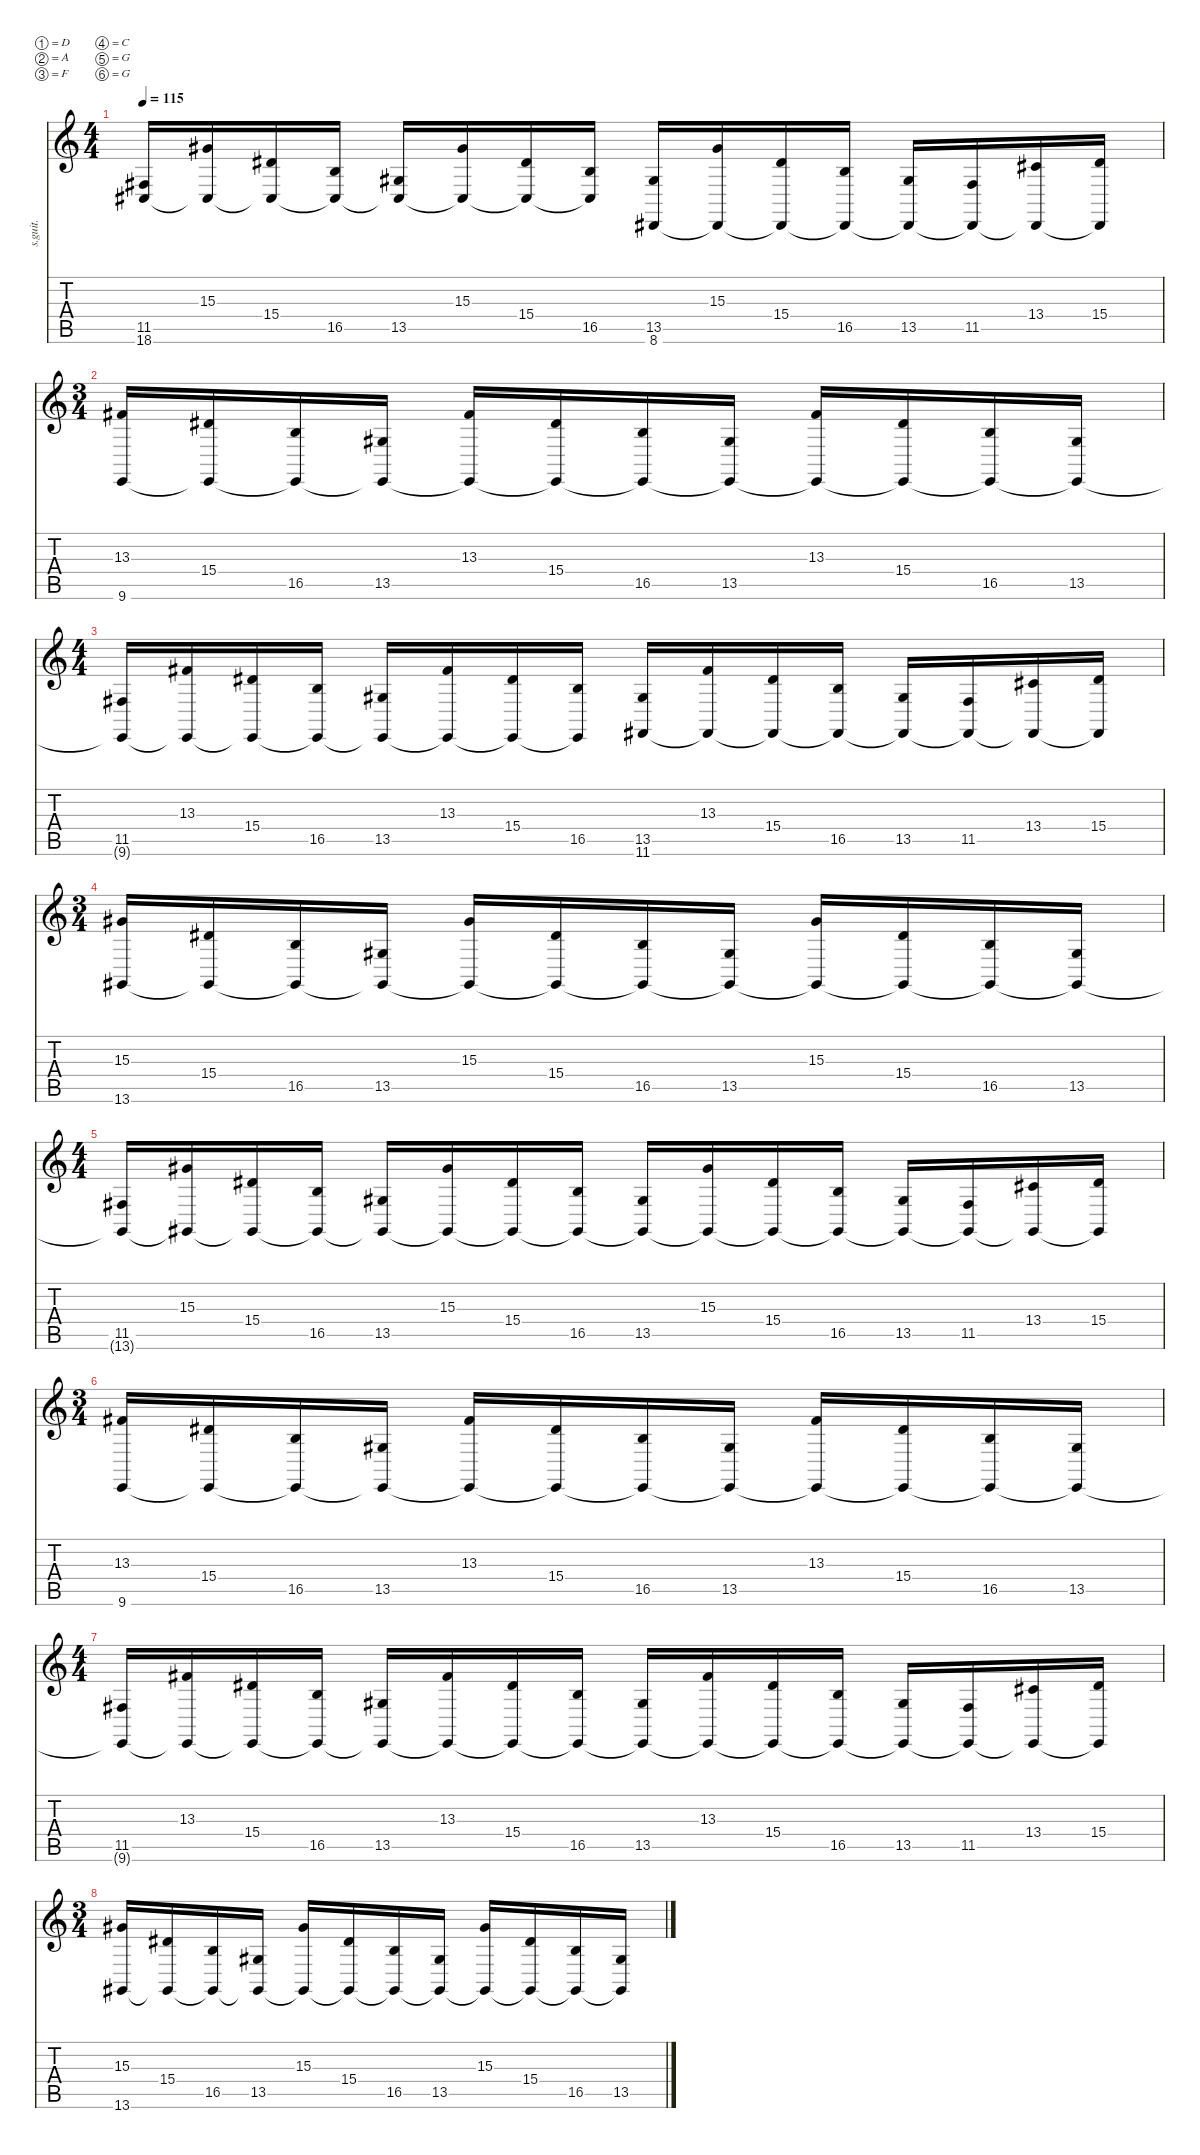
\defaultSystemsLayout 4
\hideDynamics
\bracketExtendMode nobrackets
\track ("Bass" "s.guit.") {instrument electricbasspick}
\staff {score tabs}
\tuning (D3 A2 F2 C2 G1 G0)
\ts (4 4)
\beaming (8 2 2 2 2)
\tempo 115
\clef g2
\ks c
(11.5{acc #} 18.6{t acc #}).16{lyrics (0 "") lyrics (1 "") lyrics (2 "") lyrics (3 "") lyrics (4 "") dy f} (15.3{acc #} 18.6{t acc #}).16{lyrics (0 "") lyrics (1 "") lyrics (2 "") lyrics (3 "") lyrics (4 "")} (15.4{acc #} 18.6{t acc #}).16{lyrics (0 "") lyrics (1 "") lyrics (2 "") lyrics (3 "") lyrics (4 "")} (16.5 18.6{t acc #}).16{lyrics (0 "") lyrics (1 "") lyrics (2 "") lyrics (3 "") lyrics (4 "")} (13.5{acc #} 18.6{t acc #}).16{lyrics (0 "") lyrics (1 "") lyrics (2 "") lyrics (3 "") lyrics (4 "")} (15.3{acc #} 18.6{t acc #}).16{lyrics (0 "") lyrics (1 "") lyrics (2 "") lyrics (3 "") lyrics (4 "")} (15.4{acc #} 18.6{t acc #}).16{lyrics (0 "") lyrics (1 "") lyrics (2 "") lyrics (3 "") lyrics (4 "")} (16.5 18.6{t acc #}).16{lyrics (0 "") lyrics (1 "") lyrics (2 "") lyrics (3 "") lyrics (4 "")} (13.5{acc #} 8.6{acc #}).16{lyrics (0 "") lyrics (1 "") lyrics (2 "") lyrics (3 "") lyrics (4 "")} (15.3{acc #} 8.6{t acc #}).16{lyrics (0 "") lyrics (1 "") lyrics (2 "") lyrics (3 "") lyrics (4 "")} (15.4{acc #} 8.6{t acc #}).16{lyrics (0 "") lyrics (1 "") lyrics (2 "") lyrics (3 "") lyrics (4 "")} (16.5 8.6{t acc #}).16{lyrics (0 "") lyrics (1 "") lyrics (2 "") lyrics (3 "") lyrics (4 "")} (13.5{acc #} 8.6{t acc #}).16{lyrics (0 "") lyrics (1 "") lyrics (2 "") lyrics (3 "") lyrics (4 "")} (11.5{acc #} 8.6{t acc #}).16{lyrics (0 "") lyrics (1 "") lyrics (2 "") lyrics (3 "") lyrics (4 "")} (13.4{acc #} 8.6{t acc #}).16{lyrics (0 "") lyrics (1 "") lyrics (2 "") lyrics (3 "") lyrics (4 "")} (15.4{acc #} 8.6{t acc #}).16{lyrics (0 "") lyrics (1 "") lyrics (2 "") lyrics (3 "") lyrics (4 "")} |
\ts (3 4)
\beaming (8 2 2 2 2)
(13.3{acc #} 9.6).16{lyrics (0 "") lyrics (1 "") lyrics (2 "") lyrics (3 "") lyrics (4 "")} (15.4{acc #} 9.6{t}).16{lyrics (0 "") lyrics (1 "") lyrics (2 "") lyrics (3 "") lyrics (4 "")} (16.5 9.6{t}).16{lyrics (0 "") lyrics (1 "") lyrics (2 "") lyrics (3 "") lyrics (4 "")} (13.5{acc #} 9.6{t}).16{lyrics (0 "") lyrics (1 "") lyrics (2 "") lyrics (3 "") lyrics (4 "")} (13.3{acc #} 9.6{t}).16{lyrics (0 "") lyrics (1 "") lyrics (2 "") lyrics (3 "") lyrics (4 "")} (15.4{acc #} 9.6{t}).16{lyrics (0 "") lyrics (1 "") lyrics (2 "") lyrics (3 "") lyrics (4 "")} (16.5 9.6{t}).16{lyrics (0 "") lyrics (1 "") lyrics (2 "") lyrics (3 "") lyrics (4 "")} (13.5{acc #} 9.6{t}).16{lyrics (0 "") lyrics (1 "") lyrics (2 "") lyrics (3 "") lyrics (4 "")} (13.3{acc #} 9.6{t}).16{lyrics (0 "") lyrics (1 "") lyrics (2 "") lyrics (3 "") lyrics (4 "")} (15.4{acc #} 9.6{t}).16{lyrics (0 "") lyrics (1 "") lyrics (2 "") lyrics (3 "") lyrics (4 "")} (16.5 9.6{t}).16{lyrics (0 "") lyrics (1 "") lyrics (2 "") lyrics (3 "") lyrics (4 "")} (13.5{acc #} 9.6{t}).16{lyrics (0 "") lyrics (1 "") lyrics (2 "") lyrics (3 "") lyrics (4 "")} |
\ts (4 4)
\beaming (8 2 2 2 2)
(11.5{acc #} 9.6{t}).16{lyrics (0 "") lyrics (1 "") lyrics (2 "") lyrics (3 "") lyrics (4 "")} (13.3{acc #} 9.6{t}).16{lyrics (0 "") lyrics (1 "") lyrics (2 "") lyrics (3 "") lyrics (4 "")} (15.4{acc #} 9.6{t}).16{lyrics (0 "") lyrics (1 "") lyrics (2 "") lyrics (3 "") lyrics (4 "")} (16.5 9.6{t}).16{lyrics (0 "") lyrics (1 "") lyrics (2 "") lyrics (3 "") lyrics (4 "")} (13.5{acc #} 9.6{t}).16{lyrics (0 "") lyrics (1 "") lyrics (2 "") lyrics (3 "") lyrics (4 "")} (13.3{acc #} 9.6{t}).16{lyrics (0 "") lyrics (1 "") lyrics (2 "") lyrics (3 "") lyrics (4 "")} (15.4{acc #} 9.6{t}).16{lyrics (0 "") lyrics (1 "") lyrics (2 "") lyrics (3 "") lyrics (4 "")} (16.5 9.6{t}).16{lyrics (0 "") lyrics (1 "") lyrics (2 "") lyrics (3 "") lyrics (4 "")} (13.5{acc #} 11.6{acc #}).16{lyrics (0 "") lyrics (1 "") lyrics (2 "") lyrics (3 "") lyrics (4 "")} (13.3{acc #} 11.6{t acc #}).16{lyrics (0 "") lyrics (1 "") lyrics (2 "") lyrics (3 "") lyrics (4 "")} (15.4{acc #} 11.6{t acc #}).16{lyrics (0 "") lyrics (1 "") lyrics (2 "") lyrics (3 "") lyrics (4 "")} (16.5 11.6{t acc #}).16{lyrics (0 "") lyrics (1 "") lyrics (2 "") lyrics (3 "") lyrics (4 "")} (13.5{acc #} 11.6{t acc #}).16{lyrics (0 "") lyrics (1 "") lyrics (2 "") lyrics (3 "") lyrics (4 "")} (11.5{acc #} 11.6{t acc #}).16{lyrics (0 "") lyrics (1 "") lyrics (2 "") lyrics (3 "") lyrics (4 "")} (13.4{acc #} 11.6{t acc #}).16{lyrics (0 "") lyrics (1 "") lyrics (2 "") lyrics (3 "") lyrics (4 "")} (15.4{acc #} 11.6{t acc #}).16{lyrics (0 "") lyrics (1 "") lyrics (2 "") lyrics (3 "") lyrics (4 "")} |
\ts (3 4)
\beaming (8 2 2 2 2)
(15.3{acc #} 13.6{acc #}).16{lyrics (0 "") lyrics (1 "") lyrics (2 "") lyrics (3 "") lyrics (4 "")} (15.4{acc #} 13.6{t acc #}).16{lyrics (0 "") lyrics (1 "") lyrics (2 "") lyrics (3 "") lyrics (4 "")} (16.5 13.6{t acc #}).16{lyrics (0 "") lyrics (1 "") lyrics (2 "") lyrics (3 "") lyrics (4 "")} (13.5{acc #} 13.6{t acc #}).16{lyrics (0 "") lyrics (1 "") lyrics (2 "") lyrics (3 "") lyrics (4 "")} (15.3{acc #} 13.6{t acc #}).16{lyrics (0 "") lyrics (1 "") lyrics (2 "") lyrics (3 "") lyrics (4 "")} (15.4{acc #} 13.6{t acc #}).16{lyrics (0 "") lyrics (1 "") lyrics (2 "") lyrics (3 "") lyrics (4 "")} (16.5 13.6{t acc #}).16{lyrics (0 "") lyrics (1 "") lyrics (2 "") lyrics (3 "") lyrics (4 "")} (13.5{acc #} 13.6{t acc #}).16{lyrics (0 "") lyrics (1 "") lyrics (2 "") lyrics (3 "") lyrics (4 "")} (15.3{acc #} 13.6{t acc #}).16{lyrics (0 "") lyrics (1 "") lyrics (2 "") lyrics (3 "") lyrics (4 "")} (15.4{acc #} 13.6{t acc #}).16{lyrics (0 "") lyrics (1 "") lyrics (2 "") lyrics (3 "") lyrics (4 "")} (16.5 13.6{t acc #}).16{lyrics (0 "") lyrics (1 "") lyrics (2 "") lyrics (3 "") lyrics (4 "")} (13.5{acc #} 13.6{t acc #}).16{lyrics (0 "") lyrics (1 "") lyrics (2 "") lyrics (3 "") lyrics (4 "")} |
\ts (4 4)
\beaming (8 2 2 2 2)
(11.5{acc #} 13.6{t acc #}).16{lyrics (0 "") lyrics (1 "") lyrics (2 "") lyrics (3 "") lyrics (4 "")} (15.3{acc #} 13.6{t acc #}).16{lyrics (0 "") lyrics (1 "") lyrics (2 "") lyrics (3 "") lyrics (4 "")} (15.4{acc #} 13.6{t acc #}).16{lyrics (0 "") lyrics (1 "") lyrics (2 "") lyrics (3 "") lyrics (4 "")} (16.5 13.6{t acc #}).16{lyrics (0 "") lyrics (1 "") lyrics (2 "") lyrics (3 "") lyrics (4 "")} (13.5{acc #} 13.6{t acc #}).16{lyrics (0 "") lyrics (1 "") lyrics (2 "") lyrics (3 "") lyrics (4 "")} (15.3{acc #} 13.6{t acc #}).16{lyrics (0 "") lyrics (1 "") lyrics (2 "") lyrics (3 "") lyrics (4 "")} (15.4{acc #} 13.6{t acc #}).16{lyrics (0 "") lyrics (1 "") lyrics (2 "") lyrics (3 "") lyrics (4 "")} (16.5 13.6{t acc #}).16{lyrics (0 "") lyrics (1 "") lyrics (2 "") lyrics (3 "") lyrics (4 "")} (13.5{acc #} 13.6{t acc #}).16{lyrics (0 "") lyrics (1 "") lyrics (2 "") lyrics (3 "") lyrics (4 "")} (15.3{acc #} 13.6{t acc #}).16{lyrics (0 "") lyrics (1 "") lyrics (2 "") lyrics (3 "") lyrics (4 "")} (15.4{acc #} 13.6{t acc #}).16{lyrics (0 "") lyrics (1 "") lyrics (2 "") lyrics (3 "") lyrics (4 "")} (16.5 13.6{t acc #}).16{lyrics (0 "") lyrics (1 "") lyrics (2 "") lyrics (3 "") lyrics (4 "")} (13.5{acc #} 13.6{t acc #}).16{lyrics (0 "") lyrics (1 "") lyrics (2 "") lyrics (3 "") lyrics (4 "")} (11.5{acc #} 13.6{t acc #}).16{lyrics (0 "") lyrics (1 "") lyrics (2 "") lyrics (3 "") lyrics (4 "")} (13.4{acc #} 13.6{t acc #}).16{lyrics (0 "") lyrics (1 "") lyrics (2 "") lyrics (3 "") lyrics (4 "")} (15.4{acc #} 13.6{t acc #}).16{lyrics (0 "") lyrics (1 "") lyrics (2 "") lyrics (3 "") lyrics (4 "")} |
\ts (3 4)
\beaming (8 2 2 2 2)
(13.3{acc #} 9.6).16{lyrics (0 "") lyrics (1 "") lyrics (2 "") lyrics (3 "") lyrics (4 "")} (15.4{acc #} 9.6{t}).16{lyrics (0 "") lyrics (1 "") lyrics (2 "") lyrics (3 "") lyrics (4 "")} (16.5 9.6{t}).16{lyrics (0 "") lyrics (1 "") lyrics (2 "") lyrics (3 "") lyrics (4 "")} (13.5{acc #} 9.6{t}).16{lyrics (0 "") lyrics (1 "") lyrics (2 "") lyrics (3 "") lyrics (4 "")} (13.3{acc #} 9.6{t}).16{lyrics (0 "") lyrics (1 "") lyrics (2 "") lyrics (3 "") lyrics (4 "")} (15.4{acc #} 9.6{t}).16{lyrics (0 "") lyrics (1 "") lyrics (2 "") lyrics (3 "") lyrics (4 "")} (16.5 9.6{t}).16{lyrics (0 "") lyrics (1 "") lyrics (2 "") lyrics (3 "") lyrics (4 "")} (13.5{acc #} 9.6{t}).16{lyrics (0 "") lyrics (1 "") lyrics (2 "") lyrics (3 "") lyrics (4 "")} (13.3{acc #} 9.6{t}).16{lyrics (0 "") lyrics (1 "") lyrics (2 "") lyrics (3 "") lyrics (4 "")} (15.4{acc #} 9.6{t}).16{lyrics (0 "") lyrics (1 "") lyrics (2 "") lyrics (3 "") lyrics (4 "")} (16.5 9.6{t}).16{lyrics (0 "") lyrics (1 "") lyrics (2 "") lyrics (3 "") lyrics (4 "")} (13.5{acc #} 9.6{t}).16{lyrics (0 "") lyrics (1 "") lyrics (2 "") lyrics (3 "") lyrics (4 "")} |
\ts (4 4)
\beaming (8 2 2 2 2)
(11.5{acc #} 9.6{t}).16{lyrics (0 "") lyrics (1 "") lyrics (2 "") lyrics (3 "") lyrics (4 "")} (13.3{acc #} 9.6{t}).16{lyrics (0 "") lyrics (1 "") lyrics (2 "") lyrics (3 "") lyrics (4 "")} (15.4{acc #} 9.6{t}).16{lyrics (0 "") lyrics (1 "") lyrics (2 "") lyrics (3 "") lyrics (4 "")} (16.5 9.6{t}).16{lyrics (0 "") lyrics (1 "") lyrics (2 "") lyrics (3 "") lyrics (4 "")} (13.5{acc #} 9.6{t}).16{lyrics (0 "") lyrics (1 "") lyrics (2 "") lyrics (3 "") lyrics (4 "")} (13.3{acc #} 9.6{t}).16{lyrics (0 "") lyrics (1 "") lyrics (2 "") lyrics (3 "") lyrics (4 "")} (15.4{acc #} 9.6{t}).16{lyrics (0 "") lyrics (1 "") lyrics (2 "") lyrics (3 "") lyrics (4 "")} (16.5 9.6{t}).16{lyrics (0 "") lyrics (1 "") lyrics (2 "") lyrics (3 "") lyrics (4 "")} (13.5{acc #} 9.6{t}).16{lyrics (0 "") lyrics (1 "") lyrics (2 "") lyrics (3 "") lyrics (4 "")} (13.3{acc #} 9.6{t}).16{lyrics (0 "") lyrics (1 "") lyrics (2 "") lyrics (3 "") lyrics (4 "")} (15.4{acc #} 9.6{t}).16{lyrics (0 "") lyrics (1 "") lyrics (2 "") lyrics (3 "") lyrics (4 "")} (16.5 9.6{t}).16{lyrics (0 "") lyrics (1 "") lyrics (2 "") lyrics (3 "") lyrics (4 "")} (13.5{acc #} 9.6{t}).16{lyrics (0 "") lyrics (1 "") lyrics (2 "") lyrics (3 "") lyrics (4 "")} (11.5{acc #} 9.6{t}).16{lyrics (0 "") lyrics (1 "") lyrics (2 "") lyrics (3 "") lyrics (4 "")} (13.4{acc #} 9.6{t}).16{lyrics (0 "") lyrics (1 "") lyrics (2 "") lyrics (3 "") lyrics (4 "")} (15.4{acc #} 9.6{t}).16{lyrics (0 "") lyrics (1 "") lyrics (2 "") lyrics (3 "") lyrics (4 "")} |
\ts (3 4)
\beaming (8 2 2 2 2)
(15.3{acc #} 13.6{acc #}).16{lyrics (0 "") lyrics (1 "") lyrics (2 "") lyrics (3 "") lyrics (4 "")} (15.4{acc #} 13.6{t acc #}).16{lyrics (0 "") lyrics (1 "") lyrics (2 "") lyrics (3 "") lyrics (4 "")} (16.5 13.6{t acc #}).16{lyrics (0 "") lyrics (1 "") lyrics (2 "") lyrics (3 "") lyrics (4 "")} (13.5{acc #} 13.6{t acc #}).16{lyrics (0 "") lyrics (1 "") lyrics (2 "") lyrics (3 "") lyrics (4 "")} (15.3{acc #} 13.6{t acc #}).16{lyrics (0 "") lyrics (1 "") lyrics (2 "") lyrics (3 "") lyrics (4 "")} (15.4{acc #} 13.6{t acc #}).16{lyrics (0 "") lyrics (1 "") lyrics (2 "") lyrics (3 "") lyrics (4 "")} (16.5 13.6{t acc #}).16{lyrics (0 "") lyrics (1 "") lyrics (2 "") lyrics (3 "") lyrics (4 "")} (13.5{acc #} 13.6{t acc #}).16{lyrics (0 "") lyrics (1 "") lyrics (2 "") lyrics (3 "") lyrics (4 "")} (15.3{acc #} 13.6{t acc #}).16{lyrics (0 "") lyrics (1 "") lyrics (2 "") lyrics (3 "") lyrics (4 "")} (15.4{acc #} 13.6{t acc #}).16{lyrics (0 "") lyrics (1 "") lyrics (2 "") lyrics (3 "") lyrics (4 "")} (16.5 13.6{t acc #}).16{lyrics (0 "") lyrics (1 "") lyrics (2 "") lyrics (3 "") lyrics (4 "")} (13.5{acc #} 13.6{t acc #}).16{lyrics (0 "") lyrics (1 "") lyrics (2 "") lyrics (3 "") lyrics (4 "")}
